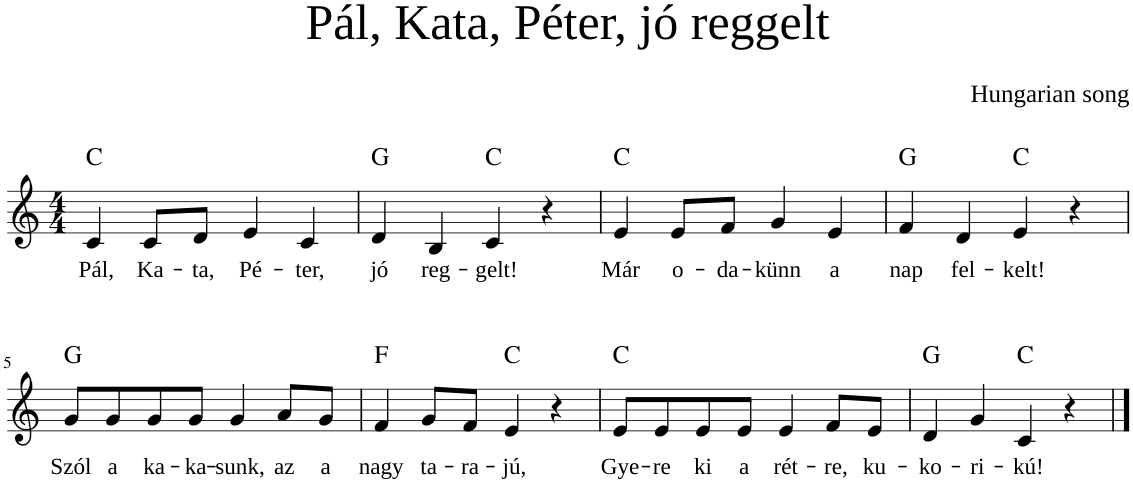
**kern	**text	**harte
*part1	*part1	*part1
*staff1	*staff1	*
*I"Piano	*	*
*I'Pno	*	*
*clefG2	*	*
*k[]	*	*
*M4/4	*	*
=1	=1	=1
!	!LO:LY:b	!
4c/	Pál,	C:maj
!	!LO:LY:b	!
8c/L	Ka-	.
!	!LO:LY:b	!
8d/J	-ta,	.
!	!LO:LY:b	!
4e/	Pé-	.
!	!LO:LY:b	!
4c/	-ter,	.
=2	=2	=2
!	!LO:LY:b	!
4d/	jó	G:maj
!	!LO:LY:b	!
4B/	reg-	.
!	!LO:LY:b	!
4c/	-gelt!	C:maj
4r	.	.
=3	=3	=3
!	!LO:LY:b	!
4e/	Már	C:maj
!	!LO:LY:b	!
8e/L	o-	.
!	!LO:LY:b	!
8f/J	-da-	.
!	!LO:LY:b	!
4g/	-künn	.
!	!LO:LY:b	!
4e/	a	.
=4	=4	=4
!	!LO:LY:b	!
4f/	nap	G:maj
!	!LO:LY:b	!
4d/	fel-	.
!	!LO:LY:b	!
4e/	-kelt!	C:maj
4r	.	.
!!LO:LB:g=z
=5	=5	=5
!	!LO:LY:b	!
8g/L	Szól	G:maj
!	!LO:LY:b	!
8g/	a	.
!	!LO:LY:b	!
8g/	ka-	.
!	!LO:LY:b	!
8g/J	-ka-	.
!	!LO:LY:b	!
4g/	-sunk,	.
!	!LO:LY:b	!
8a/L	az	.
!	!LO:LY:b	!
8g/J	a	.
=6	=6	=6
!	!LO:LY:b	!
4f/	nagy	F:maj
!	!LO:LY:b	!
8g/L	ta-	.
!	!LO:LY:b	!
8f/J	-ra-	.
!	!LO:LY:b	!
4e/	jú,	C:maj
4r	.	.
=7	=7	=7
!	!LO:LY:b	!
8e/L	Gye-	C:maj
!	!LO:LY:b	!
8e/	re	.
!	!LO:LY:b	!
8e/	ki	.
!	!LO:LY:b	!
8e/J	a	.
!	!LO:LY:b	!
4e/	rét-	.
!	!LO:LY:b	!
8f/L	-re,	.
!	!LO:LY:b	!
8e/J	ku-	.
=8	=8	=8
!	!LO:LY:b	!
4d/	ko-	G:maj
!	!LO:LY:b	!
4g/	-ri-	.
!	!LO:LY:b	!
4c/	-kú!	C:maj
4r	.	.
==	==	==
*-	*-	*-
